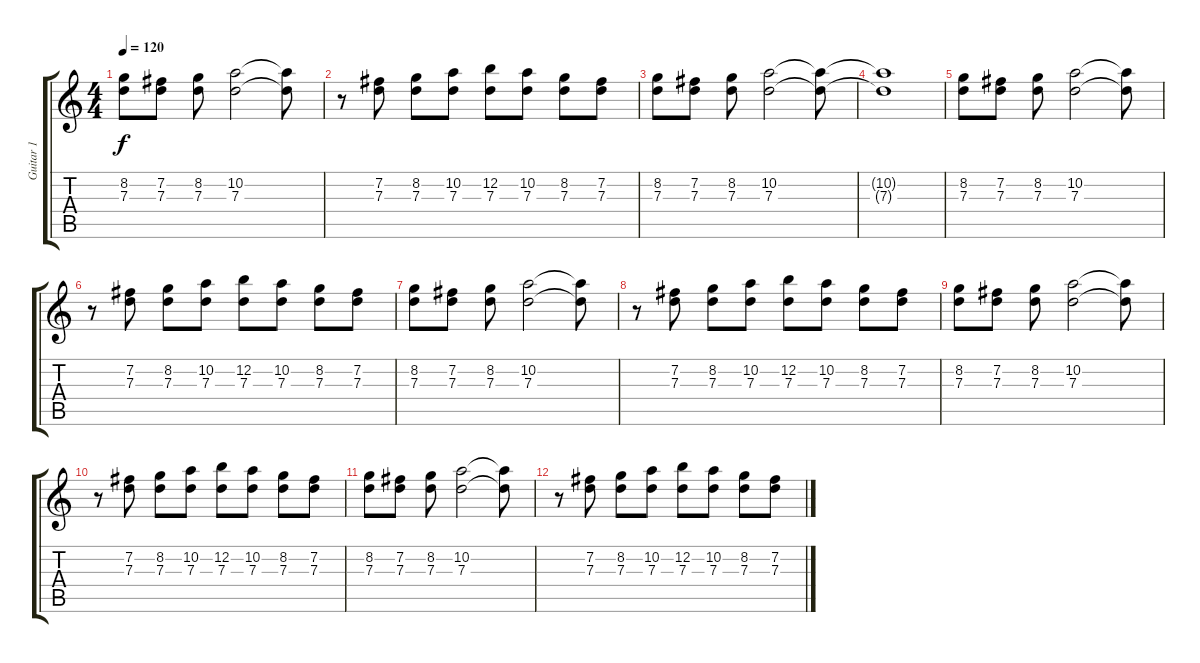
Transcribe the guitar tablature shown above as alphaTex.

\track ("Guitar 1" "Guitar 1") {instrument electricguitarclean}
\staff {score tabs}
\tuning (E4 B3 G3 D3 A2 E2) {hide}
\ts (4 4)
\tempo 120
\clef g2
\ks c
(8.2 7.3).8{dy f} (7.2 7.3).8 (8.2 7.3).8 (10.2 7.3).2 (10.2{t} 7.3{t}).8 |
r.8 (7.2 7.3).8 (8.2 7.3).8 (10.2 7.3).8 (12.2 7.3).8 (10.2 7.3).8 (8.2 7.3).8 (7.2 7.3).8 |
(8.2 7.3).8 (7.2 7.3).8 (8.2 7.3).8 (10.2 7.3).2 (10.2{t} 7.3{t}).8 |
(10.2{t} 7.3{t}).1 |
(8.2 7.3).8 (7.2 7.3).8 (8.2 7.3).8 (10.2 7.3).2 (10.2{t} 7.3{t}).8 |
r.8 (7.2 7.3).8 (8.2 7.3).8 (10.2 7.3).8 (12.2 7.3).8 (10.2 7.3).8 (8.2 7.3).8 (7.2 7.3).8 |
(8.2 7.3).8 (7.2 7.3).8 (8.2 7.3).8 (10.2 7.3).2 (10.2{t} 7.3{t}).8 |
r.8 (7.2 7.3).8 (8.2 7.3).8 (10.2 7.3).8 (12.2 7.3).8 (10.2 7.3).8 (8.2 7.3).8 (7.2 7.3).8 |
(8.2 7.3).8 (7.2 7.3).8 (8.2 7.3).8 (10.2 7.3).2 (10.2{t} 7.3{t}).8 |
r.8 (7.2 7.3).8 (8.2 7.3).8 (10.2 7.3).8 (12.2 7.3).8 (10.2 7.3).8 (8.2 7.3).8 (7.2 7.3).8 |
(8.2 7.3).8 (7.2 7.3).8 (8.2 7.3).8 (10.2 7.3).2 (10.2{t} 7.3{t}).8 |
r.8 (7.2 7.3).8 (8.2 7.3).8 (10.2 7.3).8 (12.2 7.3).8 (10.2 7.3).8 (8.2 7.3).8 (7.2 7.3).8
